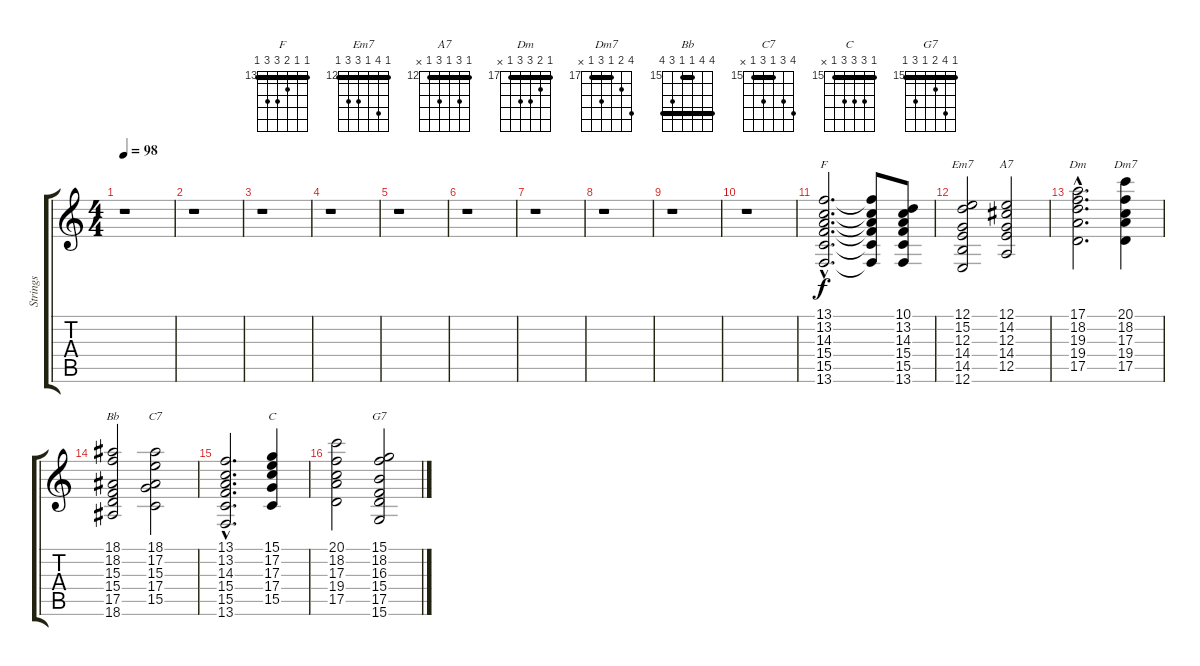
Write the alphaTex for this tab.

\track ("Strings" "Strings") {instrument stringensemble1}
\staff {score tabs}
\tuning (E4 B3 G3 D3 A2 E2) {hide}
\chord ("F" 13 13 14 15 15 13) {firstfret 13 barre 13}
\chord ("Em7" 12 15 12 14 14 12) {firstfret 12 barre 12}
\chord ("A7" 12 14 12 14 12 x) {firstfret 12 barre 12}
\chord ("Dm" 17 18 19 19 17 x) {firstfret 17 barre 17}
\chord ("Dm7" 20 18 17 19 17 x) {firstfret 17 barre 17}
\chord ("Bb" 18 18 15 15 17 18) {firstfret 15 barre (15 18)}
\chord ("C7" 18 17 15 17 15 x) {firstfret 15 barre 15}
\chord ("C" 15 17 17 17 15 x) {firstfret 15 barre 15}
\chord ("G7" 15 18 16 15 17 15) {firstfret 15 barre 15}
\ts (4 4)
\tempo 98
\clef g2
\ks c
r.1{dy f instrument stringensemble1} |
r.1 |
r.1 |
r.1 |
r.1 |
r.1 |
r.1 |
r.1 |
r.1 |
r.1 |
(13.1{hac} 13.2{hac} 14.3{hac} 15.4{hac} 15.5{hac} 13.6{hac}).2{d ch "F"} (13.1{t} 13.2{t} 14.3{t} 15.4{t} 15.5{t} 13.6{t}).8 (10.1 13.2 14.3 15.4 15.5 13.6).8 |
(12.1 15.2 12.3 14.4 14.5 12.6).2{ch "Em7"} (12.1 14.2 12.3 14.4 12.5).2{ch "A7"} |
(17.1{hac} 18.2{hac} 19.3{hac} 19.4{hac} 17.5{hac}).2{d ch "Dm"} (20.1 18.2 17.3 19.4 17.5).4{ch "Dm7"} |
(18.1 18.2 15.3 15.4 17.5 18.6).2{ch "Bb"} (18.1 17.2 15.3 17.4 15.5).2{ch "C7"} |
(13.1{hac} 13.2{hac} 14.3{hac} 15.4{hac} 15.5{hac} 13.6{hac}).2{d} (15.1 17.2 17.3 17.4 15.5).4{ch "C"} |
(20.1 18.2 17.3 19.4 17.5).2 (15.1 18.2 16.3 15.4 17.5 15.6).2{ch "G7"}
